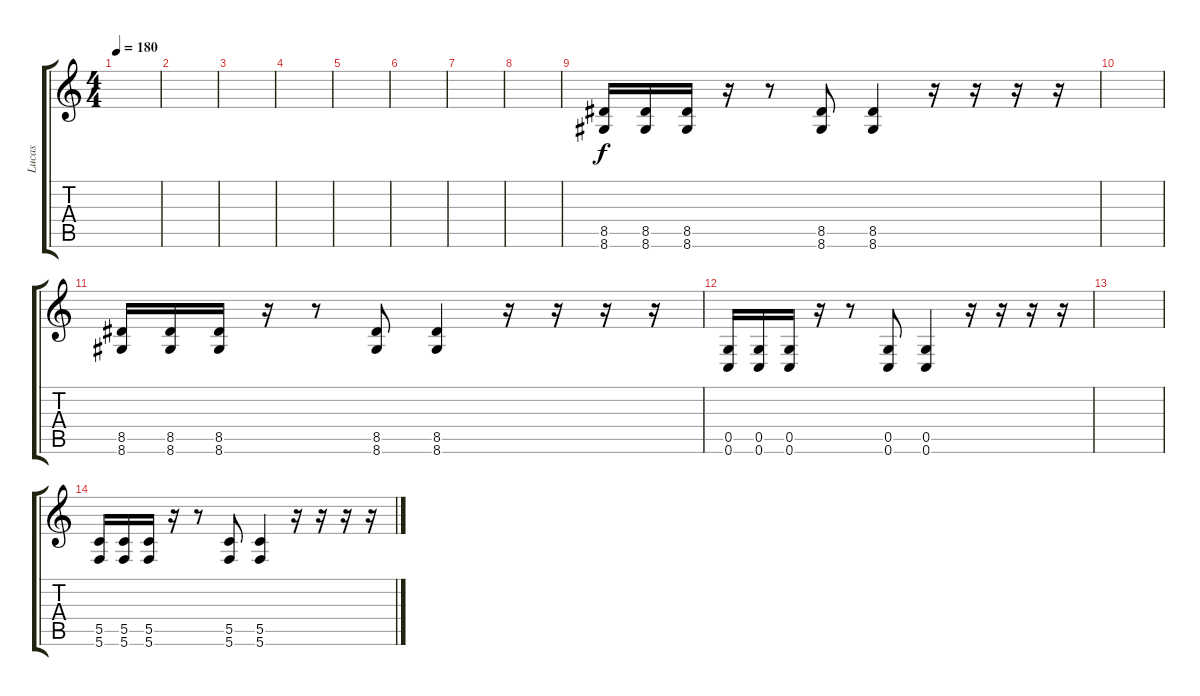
\track ("Lucas" "Lucas") {instrument overdrivenguitar}
\staff {score tabs}
\tuning (D4 A3 F3 C3 G2 C2) {hide}
\ts (4 4)
\tempo 180
\clef g2
\ks c
|
|
|
|
|
|
|
|
(8.5 8.6).16 (8.5 8.6).16 (8.5 8.6).16 r.16 r.8 (8.5 8.6).8 (8.5 8.6).4 r.16 r.16 r.16 r.16 |
|
(8.5 8.6).16 (8.5 8.6).16 (8.5 8.6).16 r.16 r.8 (8.5 8.6).8 (8.5 8.6).4 r.16 r.16 r.16 r.16 |
(0.5 0.6).16 (0.5 0.6).16 (0.5 0.6).16 r.16 r.8 (0.5 0.6).8 (0.5 0.6).4 r.16 r.16 r.16 r.16 |
|
(5.5 5.6).16 (5.5 5.6).16 (5.5 5.6).16 r.16 r.8 (5.5 5.6).8 (5.5 5.6).4 r.16 r.16 r.16 r.16
